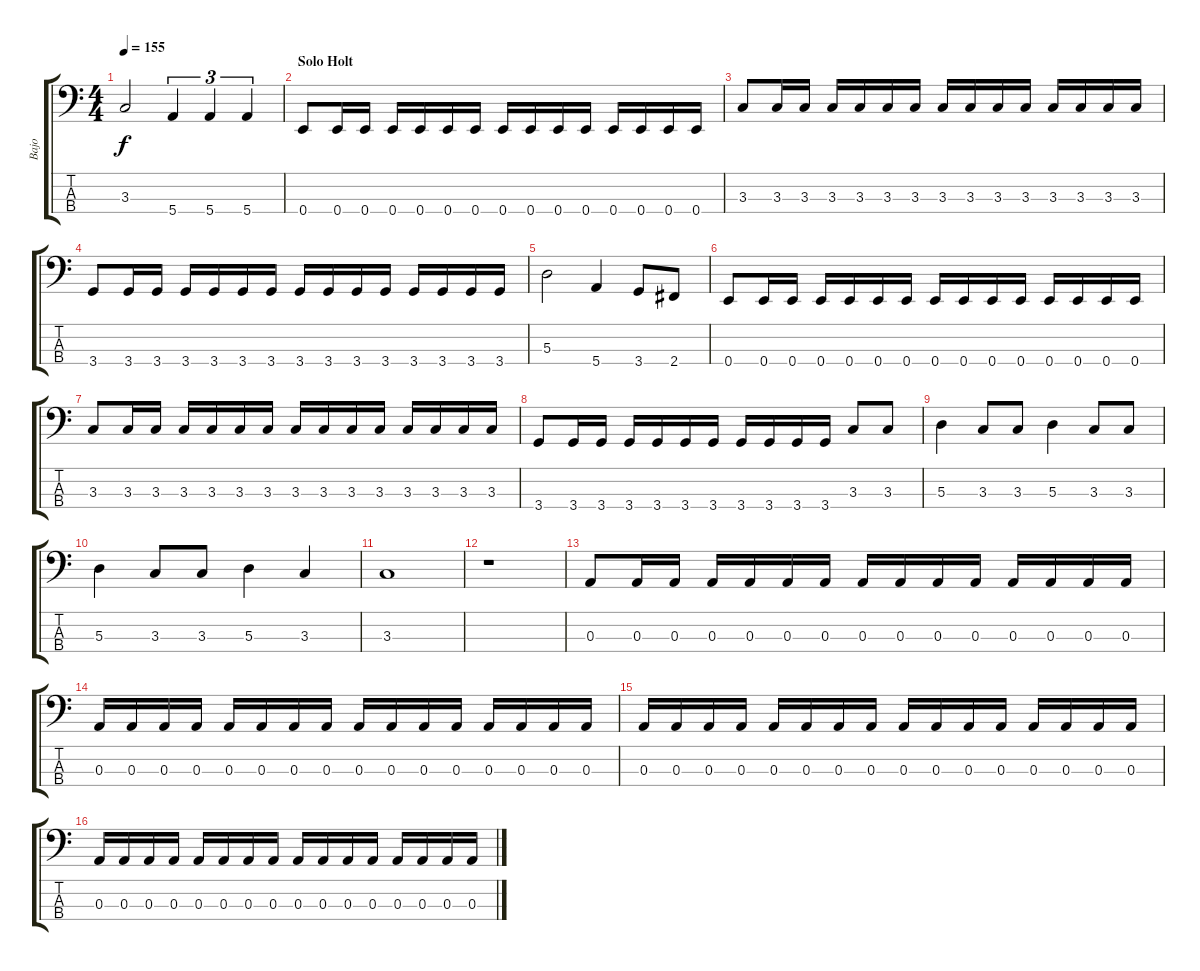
\track ("Bajo" "Bajo") {instrument electricbasspick}
\staff {score tabs}
\tuning (G2 D2 A1 E1) {hide}
\ts (4 4)
\tempo 155
\clef f4
\ks c
3.3.2{dy f} 5.4.4{tu (3 2)} 5.4.4{tu (3 2)} 5.4.4{tu (3 2)} |
\section ("" "Solo Holt")
0.4.8 0.4.16 0.4.16 0.4.16 0.4.16 0.4.16 0.4.16 0.4.16 0.4.16 0.4.16 0.4.16 0.4.16 0.4.16 0.4.16 0.4.16 |
3.3.8 3.3.16 3.3.16 3.3.16 3.3.16 3.3.16 3.3.16 3.3.16 3.3.16 3.3.16 3.3.16 3.3.16 3.3.16 3.3.16 3.3.16 |
3.4.8 3.4.16 3.4.16 3.4.16 3.4.16 3.4.16 3.4.16 3.4.16 3.4.16 3.4.16 3.4.16 3.4.16 3.4.16 3.4.16 3.4.16 |
5.3.2 5.4.4 3.4.8 2.4.8 |
0.4.8 0.4.16 0.4.16 0.4.16 0.4.16 0.4.16 0.4.16 0.4.16 0.4.16 0.4.16 0.4.16 0.4.16 0.4.16 0.4.16 0.4.16 |
3.3.8 3.3.16 3.3.16 3.3.16 3.3.16 3.3.16 3.3.16 3.3.16 3.3.16 3.3.16 3.3.16 3.3.16 3.3.16 3.3.16 3.3.16 |
3.4.8 3.4.16 3.4.16 3.4.16 3.4.16 3.4.16 3.4.16 3.4.16 3.4.16 3.4.16 3.4.16 3.3.8 3.3.8 |
5.3.4 3.3.8 3.3.8 5.3.4 3.3.8 3.3.8 |
5.3.4 3.3.8 3.3.8 5.3.4 3.3.4 |
3.3.1 |
r.1 |
0.3.8 0.3.16 0.3.16 0.3.16 0.3.16 0.3.16 0.3.16 0.3.16 0.3.16 0.3.16 0.3.16 0.3.16 0.3.16 0.3.16 0.3.16 |
0.3.16 0.3.16 0.3.16 0.3.16 0.3.16 0.3.16 0.3.16 0.3.16 0.3.16 0.3.16 0.3.16 0.3.16 0.3.16 0.3.16 0.3.16 0.3.16 |
0.3.16 0.3.16 0.3.16 0.3.16 0.3.16 0.3.16 0.3.16 0.3.16 0.3.16 0.3.16 0.3.16 0.3.16 0.3.16 0.3.16 0.3.16 0.3.16 |
0.3.16 0.3.16 0.3.16 0.3.16 0.3.16 0.3.16 0.3.16 0.3.16 0.3.16 0.3.16 0.3.16 0.3.16 0.3.16 0.3.16 0.3.16 0.3.16
